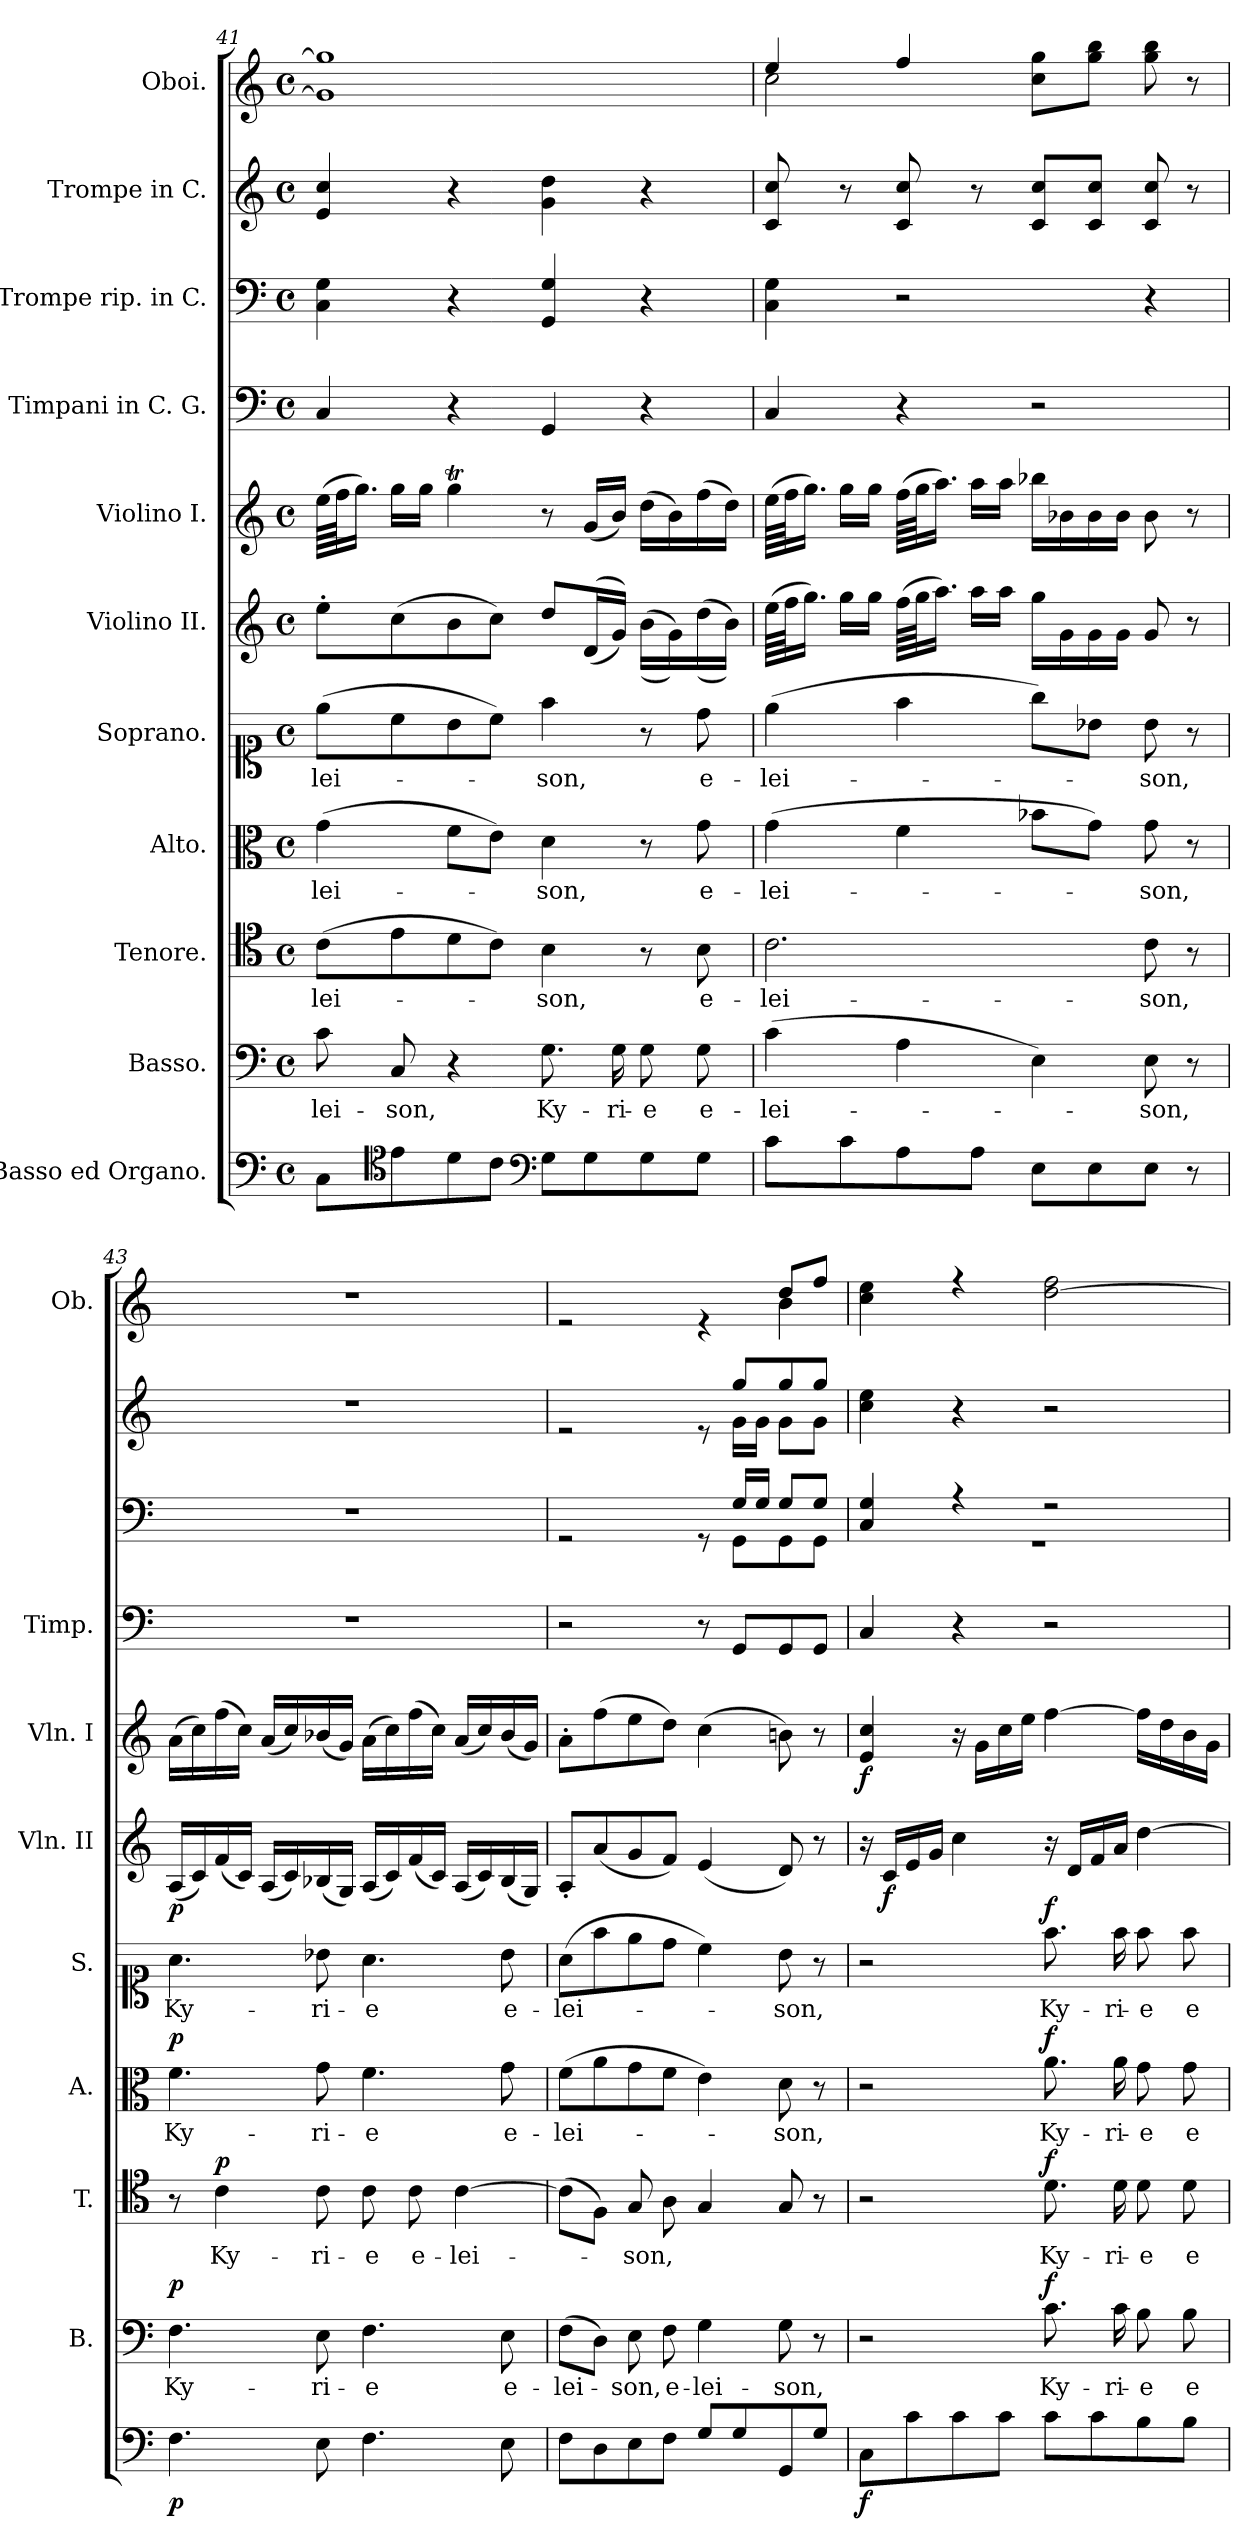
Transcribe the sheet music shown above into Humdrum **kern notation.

**kern	**dynam	**kern	**text	**dynam	**kern	**text	**dynam	**kern	**text	**dynam	**kern	**text	**dynam	**kern	**dynam	**kern	**dynam	**kern	**kern	**kern	**kern
*part11	*part11	*part10	*part10	*part10	*part9	*part9	*part9	*part8	*part8	*part8	*part7	*part7	*part7	*part6	*part6	*part5	*part5	*part4	*part3	*part2	*part1
*staff11	*staff11	*staff10	*staff10	*staff10	*staff9	*staff9	*staff9	*staff8	*staff8	*staff8	*staff7	*staff7	*staff7	*staff6	*staff6	*staff5	*staff5	*staff4	*staff3	*staff2	*staff1
*I"Basso ed  Organo.	*	*I"Basso.	*	*	*I"Tenore.	*	*	*I"Alto.	*	*	*I"Soprano.	*	*	*I"Violino II.	*	*I"Violino I.	*	*I"Timpani in C. G.	*I"Trompe rip. in C.	*I"Trompe in C.	*I"Oboi.
*	*	*I'B.	*	*	*I'T.	*	*	*I'A.	*	*	*I'S.	*	*	*I'Vln. II	*	*I'Vln. I	*	*I'Timp.	*	*	*I'Ob.
*clefF4	*	*clefF4	*	*	*clefC4	*	*	*clefC3	*	*	*clefC1	*	*	*clefG2	*	*clefG2	*	*clefF4	*clefF4	*clefG2	*clefG2
*k[]	*	*k[]	*	*	*k[]	*	*	*k[]	*	*	*k[]	*	*	*k[]	*	*k[]	*	*k[]	*k[]	*k[]	*k[]
*M4/4	*	*M4/4	*	*	*M4/4	*	*	*M4/4	*	*	*M4/4	*	*	*M4/4	*	*M4/4	*	*M4/4	*M4/4	*M4/4	*M4/4
*met(c)	*	*met(c)	*	*	*met(c)	*	*	*met(c)	*	*	*met(c)	*	*	*met(c)	*	*met(c)	*	*met(c)	*met(c)	*met(c)	*met(c)
=41	=41	=41	=41	=41	=41	=41	=41	=41	=41	=41	=41	=41	=41	=41	=41	=41	=41	=41	=41	=41	=41
!	!	!	!LO:LY:b	!	!	!LO:LY:b	!	!	!LO:LY:b	!	!	!LO:LY:b	!	!	!	!	!	!	!	!	!
8C\L	.	8c\	-lei-	.	(>8c\L	-lei-	.	(>4g\	-lei-	.	(>8ee\L	-lei-	.	8ee'\L	.	(>64ee\LLLL	.	4C/	4C\ 4G\	4e/ 4cc/	1g] 1gg]
.	.	.	.	.	.	.	.	.	.	.	.	.	.	.	.	64ff\JJ	.	.	.	.	.
.	.	.	.	.	.	.	.	.	.	.	.	.	.	.	.	16.gg\JJ)	.	.	.	.	.
*clefC4	*	*	*	*	*	*	*	*	*	*	*	*	*	*	*	*	*	*	*	*	*
!	!	!	!LO:LY:b	!	!	!	!	!	!	!	!	!	!	!	!	!	!	!	!	!	!
8e\	.	8C/	-son,	.	8e\	.	.	.	.	.	8cc\	.	.	(>8cc\	.	16gg\LL	.	.	.	.	.
.	.	.	.	.	.	.	.	.	.	.	.	.	.	.	.	16gg\JJ	.	.	.	.	.
8d\	.	4r	.	.	8d\	.	.	8f\L	.	.	8b\	.	.	8b\	.	4ggT\	.	4r	4r	4r	.
8c\J	.	.	.	.	8c\J)	.	.	8e\J)	.	.	8cc\J)	.	.	8cc\J)	.	.	.	.	.	.	.
*clefF4	*	*	*	*	*	*	*	*	*	*	*	*	*	*	*	*	*	*	*	*	*
!	!	!	!LO:LY:b	!	!	!LO:LY:b	!	!	!LO:LY:b	!	!	!LO:LY:b	!	!	!	!	!	!	!	!	!
8G\L	.	8.G\	Ky-	.	4B\	-son,	.	4d\	-son,	.	4ff\	-son,	.	8dd/L	.	8r	.	4GG/	4GG/ 4G/	4g\ 4dd\	.
8G\	.	.	.	.	.	.	.	.	.	.	.	.	.	(<(<16d/L	.	(<16g/LL	.	.	.	.	.
!	!	!	!LO:LY:b	!	!	!	!	!	!	!	!	!	!	!	!	!	!	!	!	!	!
.	.	16G\	-ri-	.	.	.	.	.	.	.	.	.	.	16g/JJ))	.	16b/JJ)	.	.	.	.	.
!	!	!	!LO:LY:b	!	!	!	!	!	!	!	!	!	!	!	!	!	!	!	!	!	!
8G\	.	8G\	-e	.	8r	.	.	8r	.	.	8r	.	.	(>(>16b\LL	.	(>16dd\LL	.	4r	4r	4r	.
.	.	.	.	.	.	.	.	.	.	.	.	.	.	16g\))	.	16b\)	.	.	.	.	.
!	!	!	!LO:LY:b	!	!	!LO:LY:b	!	!	!LO:LY:b	!	!	!LO:LY:b	!	!	!	!	!	!	!	!	!
8G\J	.	8G\	e-	.	8B\	e-	.	8g\	e-	.	8dd\	e-	.	(>(>16dd\	.	(>16ff\	.	.	.	.	.
.	.	.	.	.	.	.	.	.	.	.	.	.	.	16b\JJ))	.	16dd\JJ)	.	.	.	.	.
=42	=42	=42	=42	=42	=42	=42	=42	=42	=42	=42	=42	=42	=42	=42	=42	=42	=42	=42	=42	=42	=42
!	!	!	!LO:LY:b	!	!	!LO:LY:b	!	!	!LO:LY:b	!	!	!LO:LY:b	!	!	!	!	!	!	!	!	!
*	*	*	*	*	*	*	*	*	*	*	*	*	*	*	*	*	*	*	*	*	*^
8c\L	.	(>4c\	-lei-	.	2.c\	-lei-	.	(>4g\	-lei-	.	(>4ee\	-lei-	.	(>64ee\LLLL	.	(>64ee\LLLL	.	4C/	4C\ 4G\	8c/ 8cc/	4ee/	2cc\
.	.	.	.	.	.	.	.	.	.	.	.	.	.	64ff\JJ	.	64ff\JJ	.	.	.	.	.	.
.	.	.	.	.	.	.	.	.	.	.	.	.	.	16.gg\JJ)	.	16.gg\JJ)	.	.	.	.	.	.
8c\	.	.	.	.	.	.	.	.	.	.	.	.	.	16gg\LL	.	16gg\LL	.	.	.	8r	.	.
.	.	.	.	.	.	.	.	.	.	.	.	.	.	16gg\JJ	.	16gg\JJ	.	.	.	.	.	.
8A\	.	4A\	.	.	.	.	.	4f\	.	.	4ff\	.	.	(>64ff\LLLL	.	(>64ff\LLLL	.	4r	2r	8c/ 8cc/	4ff/	.
.	.	.	.	.	.	.	.	.	.	.	.	.	.	64gg\JJ	.	64gg\JJ	.	.	.	.	.	.
.	.	.	.	.	.	.	.	.	.	.	.	.	.	16.aa\JJ)	.	16.aa\JJ)	.	.	.	.	.	.
8A\J	.	.	.	.	.	.	.	.	.	.	.	.	.	16aa\LL	.	16aa\LL	.	.	.	8r	.	.
.	.	.	.	.	.	.	.	.	.	.	.	.	.	16aa\JJ	.	16aa\JJ	.	.	.	.	.	.
8E\L	.	4E\)	.	.	.	.	.	8b-X\L	.	.	8gg\L)	.	.	16gg\LL	.	16bb-X\LL	.	2r	.	8c/ 8cc/L	8cc\ 8gg\L	2ryy
.	.	.	.	.	.	.	.	.	.	.	.	.	.	16g\	.	16b-X\	.	.	.	.	.	.
8E\	.	.	.	.	.	.	.	8g\J)	.	.	8b-X\J	.	.	16g\	.	16b-\	.	.	.	8c/ 8cc/J	8gg\ 8bb\J	.
.	.	.	.	.	.	.	.	.	.	.	.	.	.	16g\JJ	.	16b-\JJ	.	.	.	.	.	.
!	!	!	!LO:LY:b	!	!	!LO:LY:b	!	!	!LO:LY:b	!	!	!LO:LY:b	!	!	!	!	!	!	!	!	!	!
8E\J	.	8E\	-son,	.	8c\	-son,	.	8g\	-son,	.	8b-\	-son,	.	8g/	.	8b-\	.	.	4r	8c/ 8cc/	8gg\ 8bb\	.
8r	.	8r	.	.	8r	.	.	8r	.	.	8r	.	.	8r	.	8r	.	.	.	8r	8r	.
*	*	*	*	*	*	*	*	*	*	*	*	*	*	*	*	*	*	*	*	*	*v	*v
=43	=43	=43	=43	=43	=43	=43	=43	=43	=43	=43	=43	=43	=43	=43	=43	=43	=43	=43	=43	=43	=43
!	!LO:DY:b	!	!LO:LY:b	!LO:DY:a	!	!	!	!	!LO:LY:b	!LO:DY:a	!	!LO:LY:b	!LO:DY:a	!	!	!	!	!	!	!	!
4.F\	p	4.F\	Ky-	p	8r	.	.	4.f\	Ky-	p	4.a\	Ky-	p	(<16A/LL	.	(>16a\LL	.	1r	1r	1r	1r
.	.	.	.	.	.	.	.	.	.	.	.	.	.	16c/)	.	16cc\)	.	.	.	.	.
!	!	!	!	!	!	!LO:LY:b	!LO:DY:a	!	!	!	!	!	!	!	!	!	!	!	!	!	!
.	.	.	.	.	4c\	Ky-	p	.	.	.	.	.	.	(<16f/	.	(>16ff\	.	.	.	.	.
.	.	.	.	.	.	.	.	.	.	.	.	.	.	16c/JJ)	.	16cc\JJ)	.	.	.	.	.
.	.	.	.	.	.	.	.	.	.	.	.	.	.	(<16A/LL	.	(<16a/LL	.	.	.	.	.
.	.	.	.	.	.	.	.	.	.	.	.	.	.	16c/)	.	16cc/)	.	.	.	.	.
!	!	!	!LO:LY:b	!	!	!LO:LY:b	!	!	!LO:LY:b	!	!	!LO:LY:b	!	!	!	!	!	!	!	!	!
8E\	.	8E\	-ri-	.	8c\	-ri-	.	8g\	-ri-	.	8b-X\	-ri-	.	(<16B-X/	.	(<16b-X/	.	.	.	.	.
.	.	.	.	.	.	.	.	.	.	.	.	.	.	16G/JJ)	.	16g/JJ)	.	.	.	.	.
!	!	!	!LO:LY:b	!	!	!LO:LY:b	!	!	!LO:LY:b	!	!	!LO:LY:b	!	!	!	!	!	!	!	!	!
4.F\	.	4.F\	-e	.	8c\	-e	.	4.f\	-e	.	4.a\	-e	.	(<16A/LL	.	(>16a\LL	.	.	.	.	.
.	.	.	.	.	.	.	.	.	.	.	.	.	.	16c/)	.	16cc\)	.	.	.	.	.
!	!	!	!	!	!	!LO:LY:b	!	!	!	!	!	!	!	!	!	!	!	!	!	!	!
.	.	.	.	.	8c\	e-	.	.	.	.	.	.	.	(<16f/	.	(>16ff\	.	.	.	.	.
.	.	.	.	.	.	.	.	.	.	.	.	.	.	16c/JJ)	.	16cc\JJ)	.	.	.	.	.
!	!	!	!	!	!	!LO:LY:b	!	!	!	!	!	!	!	!	!	!	!	!	!	!	!
.	.	.	.	.	[4c\	-lei-	.	.	.	.	.	.	.	(<16A/LL	.	(<16a/LL	.	.	.	.	.
.	.	.	.	.	.	.	.	.	.	.	.	.	.	16c/)	.	16cc/)	.	.	.	.	.
!	!	!	!LO:LY:b	!	!	!	!	!	!LO:LY:b	!	!	!LO:LY:b	!	!	!	!	!	!	!	!	!
8E\	.	8E\	e-	.	.	.	.	8g\	e-	.	8b-\	e-	.	(<16B-/	.	(<16b-/	.	.	.	.	.
.	.	.	.	.	.	.	.	.	.	.	.	.	.	16G/JJ)	.	16g/JJ)	.	.	.	.	.
!!LO:LB:g=z
=44	=44	=44	=44	=44	=44	=44	=44	=44	=44	=44	=44	=44	=44	=44	=44	=44	=44	=44	=44	=44	=44
!	!	!	!LO:LY:b	!	!	!	!	!	!LO:LY:b	!	!	!LO:LY:b	!	!	!	!	!	!	!	!	!
*	*	*	*	*	*	*	*	*	*	*	*	*	*	*	*	*	*	*	*^	*^	*^
8F\L	.	(>8F\L	-lei-	.	(>8c\L]	.	.	(>8f\L	-lei-	.	(>8a\L	-lei-	.	8A'/L	.	8a'\L	.	2r	2rGG	8ryy	2re	8ryy	2re	2.ryy
*	*	*	*	*	*	*	*	*	*	*	*	*	*	*	*	*	*	*	*v	*v	*	*	*	*
*	*	*	*	*	*	*	*	*	*	*	*	*	*	*	*	*	*	*	*	*v	*v	*	*
8D\	.	8D\J)	.	.	8F\J)	.	.	8a\	.	.	8ff\	.	.	(<8a/	.	(>8ff\	.	.	.	.	.	.
!	!	!	!LO:LY:b	!	!	!LO:LY:b	!	!	!	!	!	!	!	!	!	!	!	!	!	!	!	!
8E\	.	8E\	-son,	.	8G/	-son,	.	8g\	.	.	8ee\	.	.	8g/	.	8ee\	.	.	.	.	.	.
!	!	!	!LO:LY:b	!	!	!	!	!	!	!	!	!	!	!	!	!	!	!	!	!	!	!
8F\J	.	8F\	e-	.	8A\	.	.	8f\J	.	.	8dd\J	.	.	8f/J)	.	8dd\J)	.	.	.	.	.	.
!	!	!	!LO:LY:b	!	!	!	!	!	!	!	!	!	!	!	!	!	!	!	!	!	!	!
8G/L	.	4G\	-lei-	.	4G/	.	.	4e\)	.	.	4cc\)	.	.	(<4e/	.	(>4cc\	.	8r	8rGG	8re	4re	.
*	*	*	*	*	*	*	*	*	*	*	*	*	*	*	*	*	*	*	*^	*^	*	*
8G/	.	.	.	.	.	.	.	.	.	.	.	.	.	.	.	.	.	8GG/L	16G/LL	8GG\L	8gg/L	16g\LL	.	.
.	.	.	.	.	.	.	.	.	.	.	.	.	.	.	.	.	.	.	16G/JJ	.	.	16g\JJ	.	.
!	!	!	!LO:LY:b	!	!	!	!	!	!LO:LY:b	!	!	!LO:LY:b	!	!	!	!	!	!	!	!	!	!	!	!
8GG/	.	8G\	-son,	.	8G/	.	.	8d\	-son,	.	8b\	-son,	.	8d/)	.	8bn\)	.	8GG/	8G/L	8GG\	8gg/	8g\L	8dd/L	4b\
8G/J	.	8r	.	.	8r	.	.	8r	.	.	8r	.	.	8r	.	8r	.	8GG/J	8G/J	8GG\J	8gg/J	8g\J	8ff/J	.
=45	=45	=45	=45	=45	=45	=45	=45	=45	=45	=45	=45	=45	=45	=45	=45	=45	=45	=45	=45	=45	=45	=45	=45	=45
!	!LO:DY:b	!	!	!	!	!	!	!	!	!	!	!	!	!	!	!	!LO:DY:b	!	!	!	!	!	!	!
*	*	*	*	*	*	*	*	*	*	*	*	*	*	*	*	*	*	*	*	*	*v	*v	*	*
8C\L	f	2r	.	.	2r	.	.	2r	.	.	2r	.	.	16r	.	4e/ 4cc/	f	4C/	4C/ 4G/	1r	4cc\ 4ee\	4cc\ 4ee\	1ryy
!	!	!	!	!	!	!	!	!	!	!	!	!	!	!	!LO:DY:b	!	!	!	!	!	!	!	!
.	.	.	.	.	.	.	.	.	.	.	.	.	.	16c/LL	f	.	.	.	.	.	.	.	.
8c\	.	.	.	.	.	.	.	.	.	.	.	.	.	16e/	.	.	.	.	.	.	.	.	.
.	.	.	.	.	.	.	.	.	.	.	.	.	.	16g/JJ	.	.	.	.	.	.	.	.	.
8c\	.	.	.	.	.	.	.	.	.	.	.	.	.	4cc\	.	16r	.	4r	4r	.	4r	4r	.
.	.	.	.	.	.	.	.	.	.	.	.	.	.	.	.	16g\LL	.	.	.	.	.	.	.
8c\J	.	.	.	.	.	.	.	.	.	.	.	.	.	.	.	16cc\	.	.	.	.	.	.	.
.	.	.	.	.	.	.	.	.	.	.	.	.	.	.	.	16ee\JJ	.	.	.	.	.	.	.
!	!	!	!LO:LY:b	!LO:DY:a	!	!LO:LY:b	!LO:DY:a	!	!LO:LY:b	!LO:DY:a	!	!LO:LY:b	!LO:DY:a	!	!	!	!	!	!	!	!	!	!
8c\L	.	8.c\	Ky-	f	8.d\	Ky-	f	8.a\	Ky-	f	8.ff\	Ky-	f	16r	.	[4ff\	.	2r	2r	.	2r	[2dd\ 2ff\	.
.	.	.	.	.	.	.	.	.	.	.	.	.	.	16d/LL	.	.	.	.	.	.	.	.	.
8c\	.	.	.	.	.	.	.	.	.	.	.	.	.	16f/	.	.	.	.	.	.	.	.	.
!	!	!	!LO:LY:b	!	!	!LO:LY:b	!	!	!LO:LY:b	!	!	!LO:LY:b	!	!	!	!	!	!	!	!	!	!	!
.	.	16c\	-ri-	.	16d\	-ri-	.	16a\	-ri-	.	16ff\	-ri-	.	16a/JJ	.	.	.	.	.	.	.	.	.
!	!	!	!LO:LY:b	!	!	!LO:LY:b	!	!	!LO:LY:b	!	!	!LO:LY:b	!	!	!	!	!	!	!	!	!	!	!
8B\	.	8B\	-e	.	8d\	-e	.	8g\	-e	.	8ff\	-e	.	[4dd\	.	16ff\LL]	.	.	.	.	.	.	.
.	.	.	.	.	.	.	.	.	.	.	.	.	.	.	.	16dd\	.	.	.	.	.	.	.
!	!	!	!LO:LY:b	!	!	!LO:LY:b	!	!	!LO:LY:b	!	!	!LO:LY:b	!	!	!	!	!	!	!	!	!	!	!
8B\J	.	8B\	e-	.	8d\	e-	.	8g\	e-	.	8ff\	e-	.	.	.	16b\	.	.	.	.	.	.	.
.	.	.	.	.	.	.	.	.	.	.	.	.	.	.	.	16g\JJ	.	.	.	.	.	.	.
*	*	*	*	*	*	*	*	*	*	*	*	*	*	*	*	*	*	*	*v	*v	*	*v	*v
=	=	=	=	=	=	=	=	=	=	=	=	=	=	=	=	=	=	=	=	=	=
*-	*-	*-	*-	*-	*-	*-	*-	*-	*-	*-	*-	*-	*-	*-	*-	*-	*-	*-	*-	*-	*-
